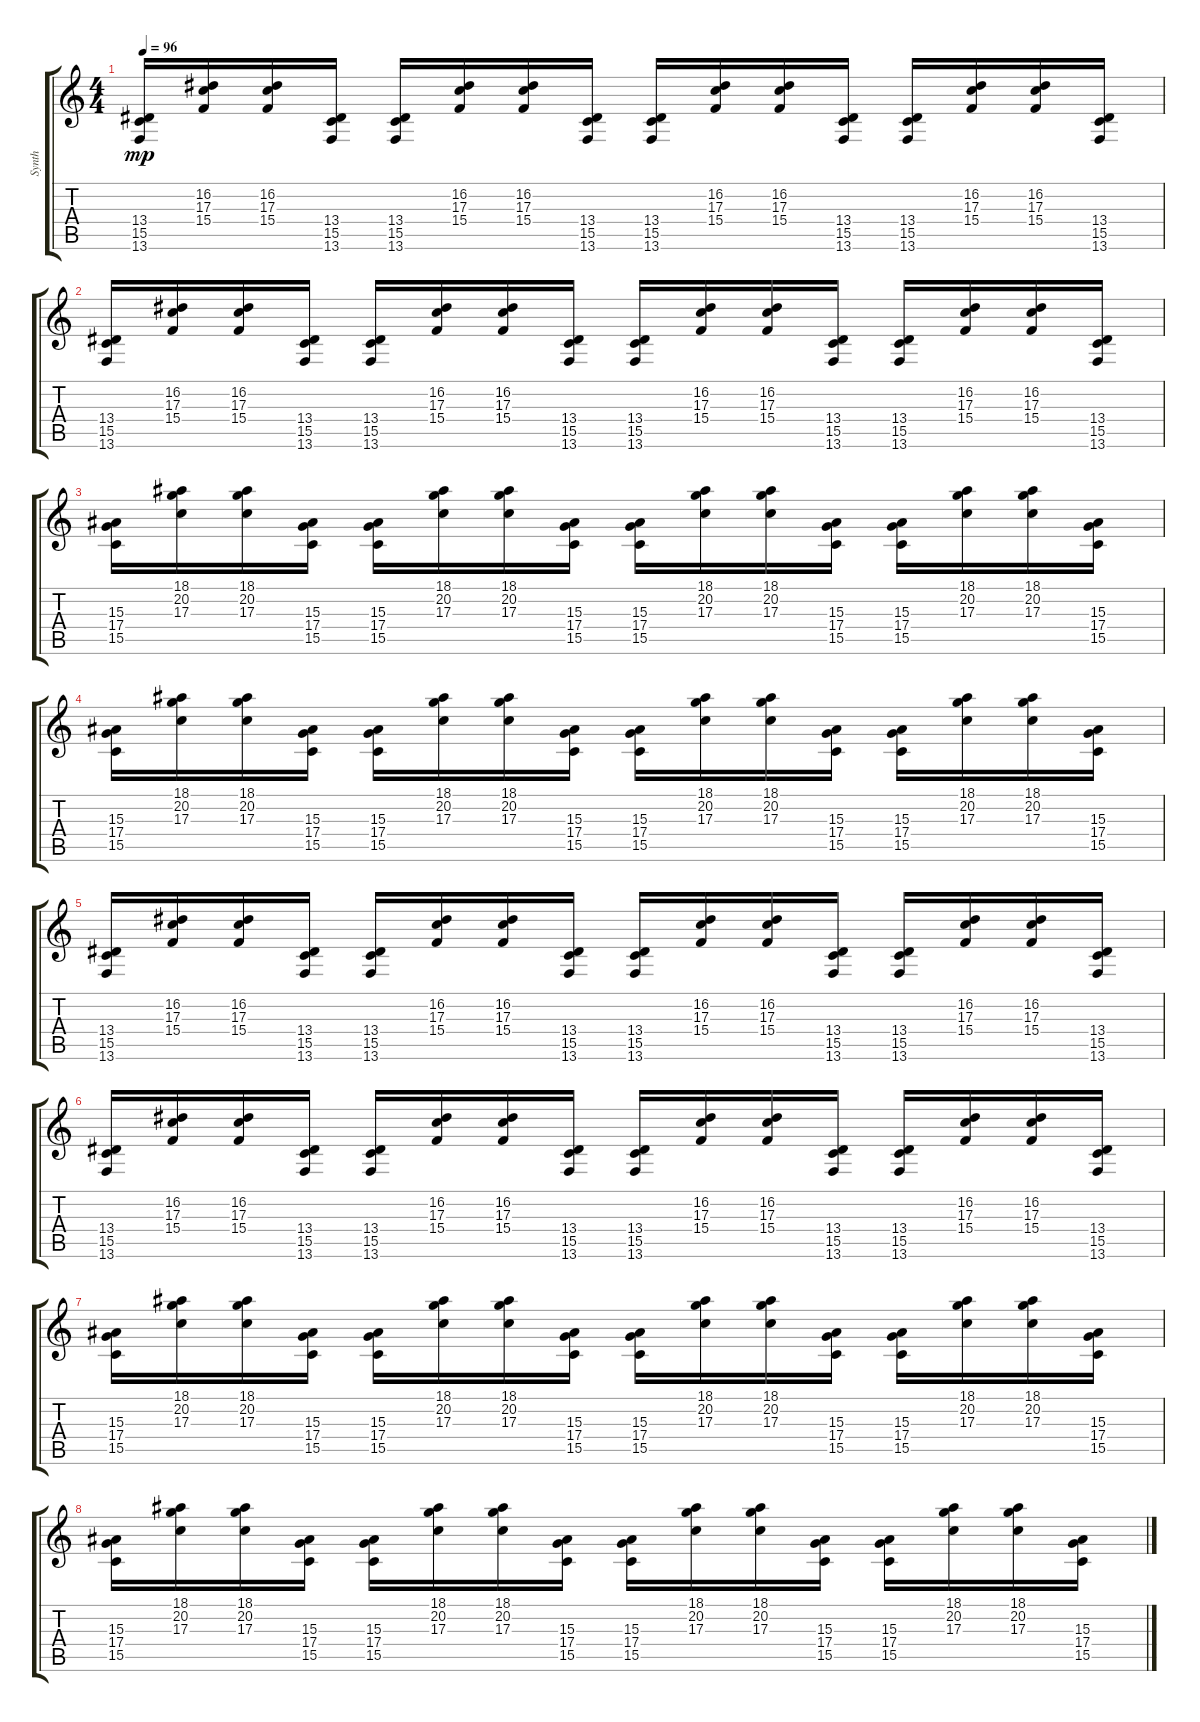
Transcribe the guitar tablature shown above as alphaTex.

\track ("Synth" "Synth") {instrument electricpiano1}
\staff {score tabs}
\tuning (E4 B3 G3 D3 A2 E2) {hide}
\ts (4 4)
\tempo 96
\clef g2
\ks c
(13.4 15.5 13.6).16{dy mp balance 7} (16.2 17.3 15.4).16{balance 7} (16.2 17.3 15.4).16{balance 7} (13.4 15.5 13.6).16{balance 7} (13.4 15.5 13.6).16{balance 7} (16.2 17.3 15.4).16{balance 7} (16.2 17.3 15.4).16{balance 7} (13.4 15.5 13.6).16{balance 7} (13.4 15.5 13.6).16{balance 7} (16.2 17.3 15.4).16{balance 8} (16.2 17.3 15.4).16{balance 8} (13.4 15.5 13.6).16{balance 8} (13.4 15.5 13.6).16{balance 8} (16.2 17.3 15.4).16{balance 8} (16.2 17.3 15.4).16{balance 8} (13.4 15.5 13.6).16{balance 8} |
(13.4 15.5 13.6).16{balance 8} (16.2 17.3 15.4).16{balance 8} (16.2 17.3 15.4).16{balance 8} (13.4 15.5 13.6).16{balance 8} (13.4 15.5 13.6).16{balance 8} (16.2 17.3 15.4).16{balance 8} (16.2 17.3 15.4).16{balance 8} (13.4 15.5 13.6).16{balance 8} (13.4 15.5 13.6).16{balance 8} (16.2 17.3 15.4).16{balance 9} (16.2 17.3 15.4).16{balance 9} (13.4 15.5 13.6).16{balance 9} (13.4 15.5 13.6).16{balance 9} (16.2 17.3 15.4).16{balance 9} (16.2 17.3 15.4).16{balance 9} (13.4 15.5 13.6).16{balance 9} |
(15.3 17.4 15.5).16{balance 9} (18.1 20.2 17.3).16{balance 9} (18.1 20.2 17.3).16{balance 9} (15.3 17.4 15.5).16{balance 9} (15.3 17.4 15.5).16{balance 9} (18.1 20.2 17.3).16{balance 10} (18.1 20.2 17.3).16{balance 10} (15.3 17.4 15.5).16{balance 10} (15.3 17.4 15.5).16{balance 10} (18.1 20.2 17.3).16{balance 10} (18.1 20.2 17.3).16{balance 10} (15.3 17.4 15.5).16{balance 10} (15.3 17.4 15.5).16{balance 10} (18.1 20.2 17.3).16{balance 10} (18.1 20.2 17.3).16{balance 10} (15.3 17.4 15.5).16{balance 10} |
(15.3 17.4 15.5).16{balance 10} (18.1 20.2 17.3).16{balance 10} (18.1 20.2 17.3).16{balance 10} (15.3 17.4 15.5).16{balance 10} (15.3 17.4 15.5).16{balance 10} (18.1 20.2 17.3).16{balance 11} (18.1 20.2 17.3).16{balance 11} (15.3 17.4 15.5).16{balance 11} (15.3 17.4 15.5).16{balance 11} (18.1 20.2 17.3).16{balance 11} (18.1 20.2 17.3).16{balance 11} (15.3 17.4 15.5).16{balance 11} (15.3 17.4 15.5).16{balance 11} (18.1 20.2 17.3).16{balance 11} (18.1 20.2 17.3).16{balance 11} (15.3 17.4 15.5).16{balance 11} |
(13.4 15.5 13.6).16{balance 11} (16.2 17.3 15.4).16{balance 12} (16.2 17.3 15.4).16{balance 12} (13.4 15.5 13.6).16{balance 12} (13.4 15.5 13.6).16{balance 12} (16.2 17.3 15.4).16{balance 12} (16.2 17.3 15.4).16{balance 12} (13.4 15.5 13.6).16{balance 12} (13.4 15.5 13.6).16{balance 12} (16.2 17.3 15.4).16{balance 12} (16.2 17.3 15.4).16{balance 12} (13.4 15.5 13.6).16{balance 12} (13.4 15.5 13.6).16{balance 12} (16.2 17.3 15.4).16{balance 12} (16.2 17.3 15.4).16{balance 12} (13.4 15.5 13.6).16{balance 12} |
(13.4 15.5 13.6).16{balance 12} (16.2 17.3 15.4).16{balance 12} (16.2 17.3 15.4).16{balance 11} (13.4 15.5 13.6).16{balance 11} (13.4 15.5 13.6).16{balance 11} (16.2 17.3 15.4).16{balance 11} (16.2 17.3 15.4).16{balance 11} (13.4 15.5 13.6).16{balance 11} (13.4 15.5 13.6).16{balance 11} (16.2 17.3 15.4).16{balance 11} (16.2 17.3 15.4).16{balance 11} (13.4 15.5 13.6).16{balance 11} (13.4 15.5 13.6).16{balance 11} (16.2 17.3 15.4).16{balance 11} (16.2 17.3 15.4).16{balance 10} (13.4 15.5 13.6).16{balance 10} |
(15.3 17.4 15.5).16{balance 10} (18.1 20.2 17.3).16{balance 10} (18.1 20.2 17.3).16{balance 10} (15.3 17.4 15.5).16{balance 10} (15.3 17.4 15.5).16{balance 10} (18.1 20.2 17.3).16{balance 10} (18.1 20.2 17.3).16{balance 10} (15.3 17.4 15.5).16{balance 10} (15.3 17.4 15.5).16{balance 10} (18.1 20.2 17.3).16{balance 10} (18.1 20.2 17.3).16{balance 10} (15.3 17.4 15.5).16{balance 10} (15.3 17.4 15.5).16{balance 10} (18.1 20.2 17.3).16{balance 10} (18.1 20.2 17.3).16{balance 9} (15.3 17.4 15.5).16{balance 9} |
(15.3 17.4 15.5).16{balance 9} (18.1 20.2 17.3).16{balance 9} (18.1 20.2 17.3).16{balance 9} (15.3 17.4 15.5).16{balance 9} (15.3 17.4 15.5).16{balance 9} (18.1 20.2 17.3).16{balance 9} (18.1 20.2 17.3).16{balance 9} (15.3 17.4 15.5).16{balance 9} (15.3 17.4 15.5).16{balance 9} (18.1 20.2 17.3).16{balance 9} (18.1 20.2 17.3).16{balance 8} (15.3 17.4 15.5).16{balance 8} (15.3 17.4 15.5).16{balance 8} (18.1 20.2 17.3).16{balance 8} (18.1 20.2 17.3).16{balance 8} (15.3 17.4 15.5).16{balance 8}
